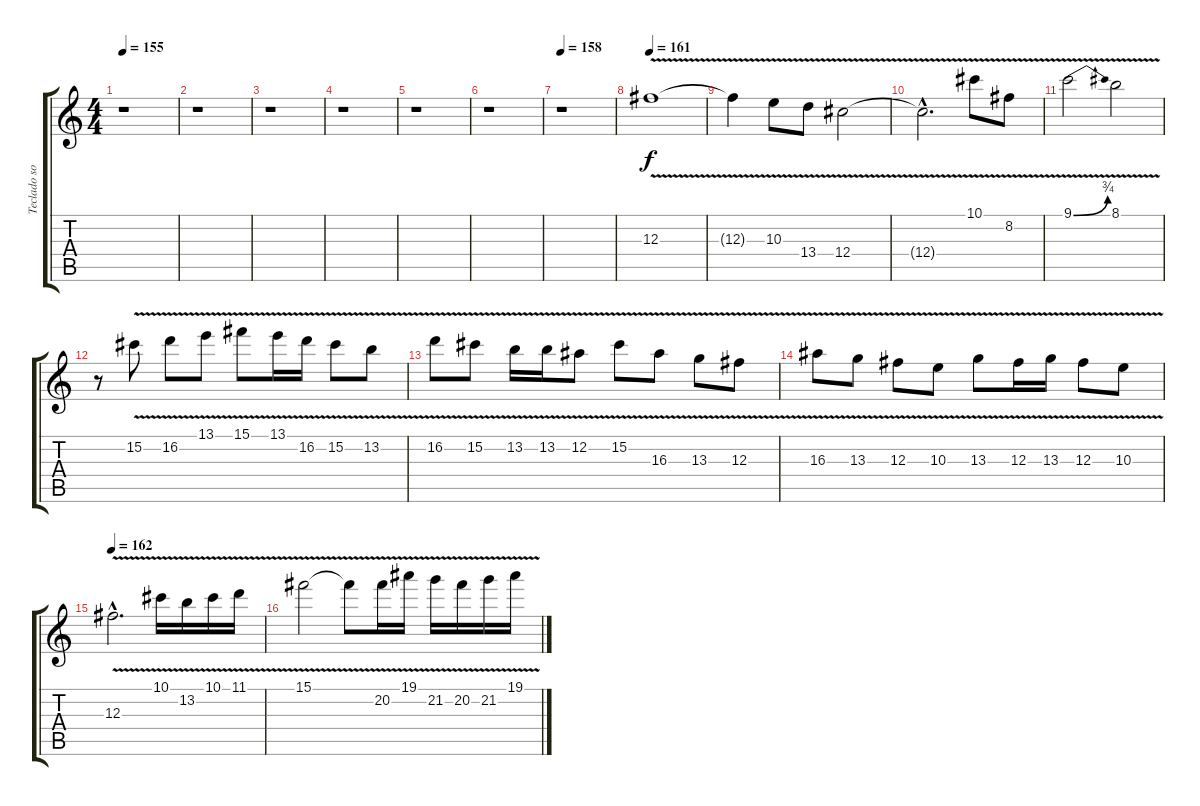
\track ("Teclado solo" "Teclado so") {instrument overdrivenguitar}
\staff {score tabs}
\tuning (Eb4 Bb3 Gb3 Db3 Ab2 Eb2) {hide}
\ts (4 4)
\tempo 155
\clef g2
\ks c
r.1{dy f} |
r.1 |
r.1 |
r.1 |
r.1 |
r.1 |
\tempo 158
r.1 |
\tempo 161
12.3{v}.1{volume 12 balance 12} |
12.3{t}.4 10.3{v}.8 13.4{v}.8 12.4{v}.2 |
12.4{hac t}.2{d} 10.1{v}.8 8.2{v}.8 |
9.1{be (bend 0 0 60 3) v}.2 8.1{v}.2 |
r.8 15.2{v}.8 16.2{v}.8 13.1{v}.8 15.1{v}.8 13.1{v}.16 16.2{v}.16 15.2{v}.8 13.2{v}.8 |
16.2{v}.8 15.2{v}.8 13.2{v}.16 13.2{v}.16 12.2{v}.8 15.2{v}.8 16.3{v}.8 13.3{v}.8 12.3{v}.8 |
16.3{v}.8 13.3{v}.8 12.3{v}.8 10.3{v}.8 13.3{v}.8 12.3{v}.16 13.3{v}.16 12.3{v}.8 10.3{v}.8 |
\tempo 162
12.3{v hac}.2{d} 10.1{v}.16 13.2{v}.16 10.1{v}.16 11.1{v}.16 |
15.1{v}.2 15.1{t}.8 20.2{v}.16 19.1{v}.16 21.2{v}.16 20.2{v}.16 21.2{v}.16 19.1{v}.16
